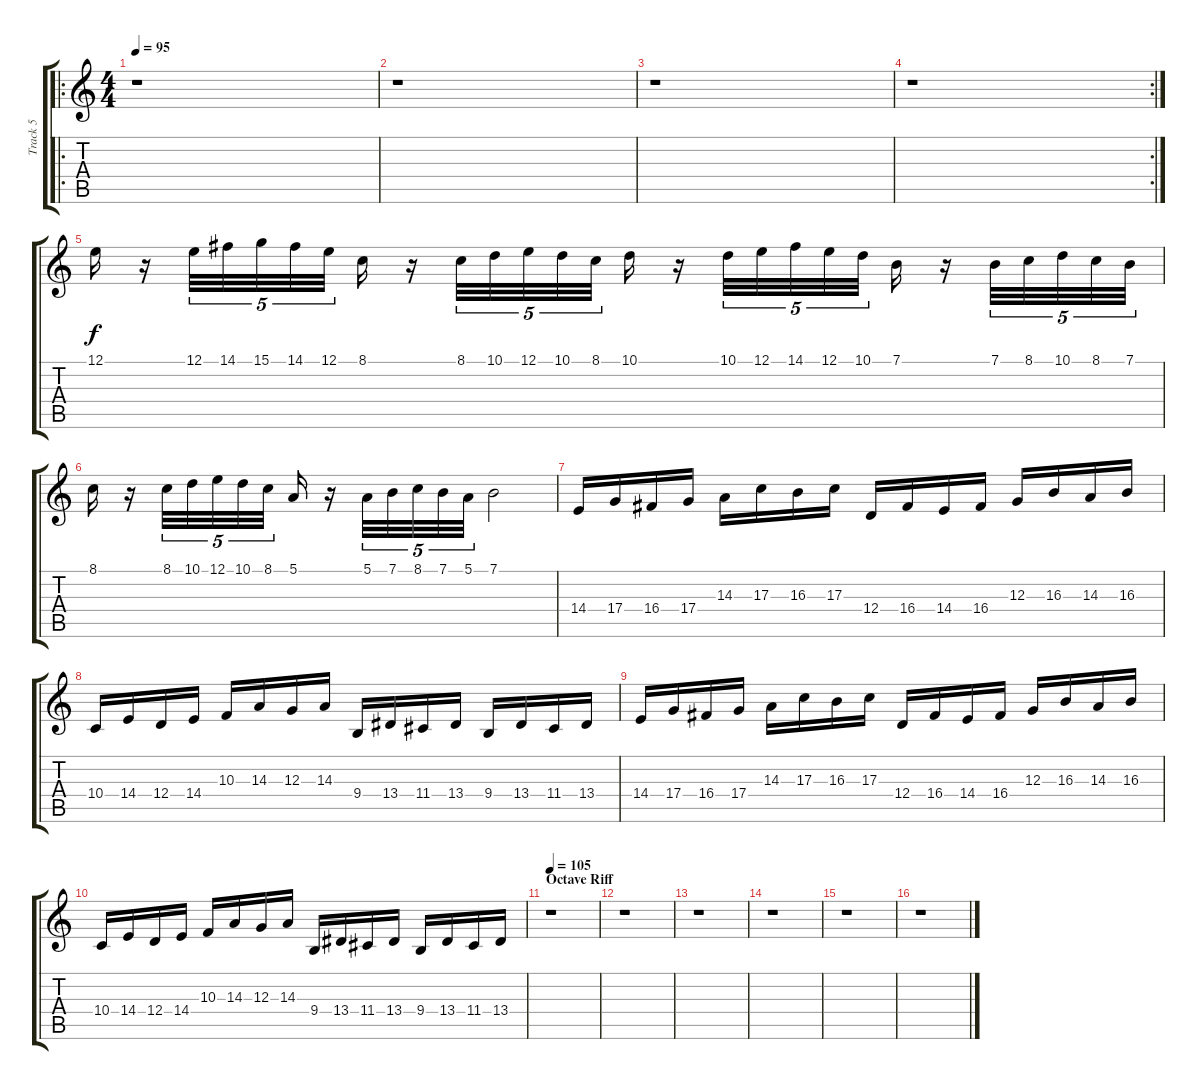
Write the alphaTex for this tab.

\track ("Track 5" "Track 5") {instrument orchestralharp}
\staff {score tabs}
\tuning (E4 B3 G3 D3 A2 E2) {hide}
\ro
\ts (4 4)
\tempo 95
\clef g2
\ks c
r.1{dy f} |
r.1 |
r.1 |
\rc 2
r.1 |
12.1.16 r.16 12.1.32{tu (5 4)} 14.1.32{tu (5 4)} 15.1.32{tu (5 4)} 14.1.32{tu (5 4)} 12.1.32{tu (5 4)} 8.1.16 r.16 8.1.32{tu (5 4)} 10.1.32{tu (5 4)} 12.1.32{tu (5 4)} 10.1.32{tu (5 4)} 8.1.32{tu (5 4)} 10.1.16 r.16 10.1.32{tu (5 4)} 12.1.32{tu (5 4)} 14.1.32{tu (5 4)} 12.1.32{tu (5 4)} 10.1.32{tu (5 4)} 7.1.16 r.16 7.1.32{tu (5 4)} 8.1.32{tu (5 4)} 10.1.32{tu (5 4)} 8.1.32{tu (5 4)} 7.1.32{tu (5 4)} |
8.1.16 r.16 8.1.32{tu (5 4)} 10.1.32{tu (5 4)} 12.1.32{tu (5 4)} 10.1.32{tu (5 4)} 8.1.32{tu (5 4)} 5.1.16 r.16 5.1.32{tu (5 4)} 7.1.32{tu (5 4)} 8.1.32{tu (5 4)} 7.1.32{tu (5 4)} 5.1.32{tu (5 4)} 7.1.2 |
14.4.16 17.4.16 16.4.16 17.4.16 14.3.16 17.3.16 16.3.16 17.3.16 12.4.16 16.4.16 14.4.16 16.4.16 12.3.16 16.3.16 14.3.16 16.3.16 |
10.4.16 14.4.16 12.4.16 14.4.16 10.3.16 14.3.16 12.3.16 14.3.16 9.4.16 13.4.16 11.4.16 13.4.16 9.4.16 13.4.16 11.4.16 13.4.16 |
14.4.16 17.4.16 16.4.16 17.4.16 14.3.16 17.3.16 16.3.16 17.3.16 12.4.16 16.4.16 14.4.16 16.4.16 12.3.16 16.3.16 14.3.16 16.3.16 |
10.4.16 14.4.16 12.4.16 14.4.16 10.3.16 14.3.16 12.3.16 14.3.16 9.4.16 13.4.16 11.4.16 13.4.16 9.4.16 13.4.16 11.4.16 13.4.16 |
\section ("" "Octave Riff")
\tempo 105
r.1 |
r.1 |
r.1 |
r.1 |
r.1 |
r.1
